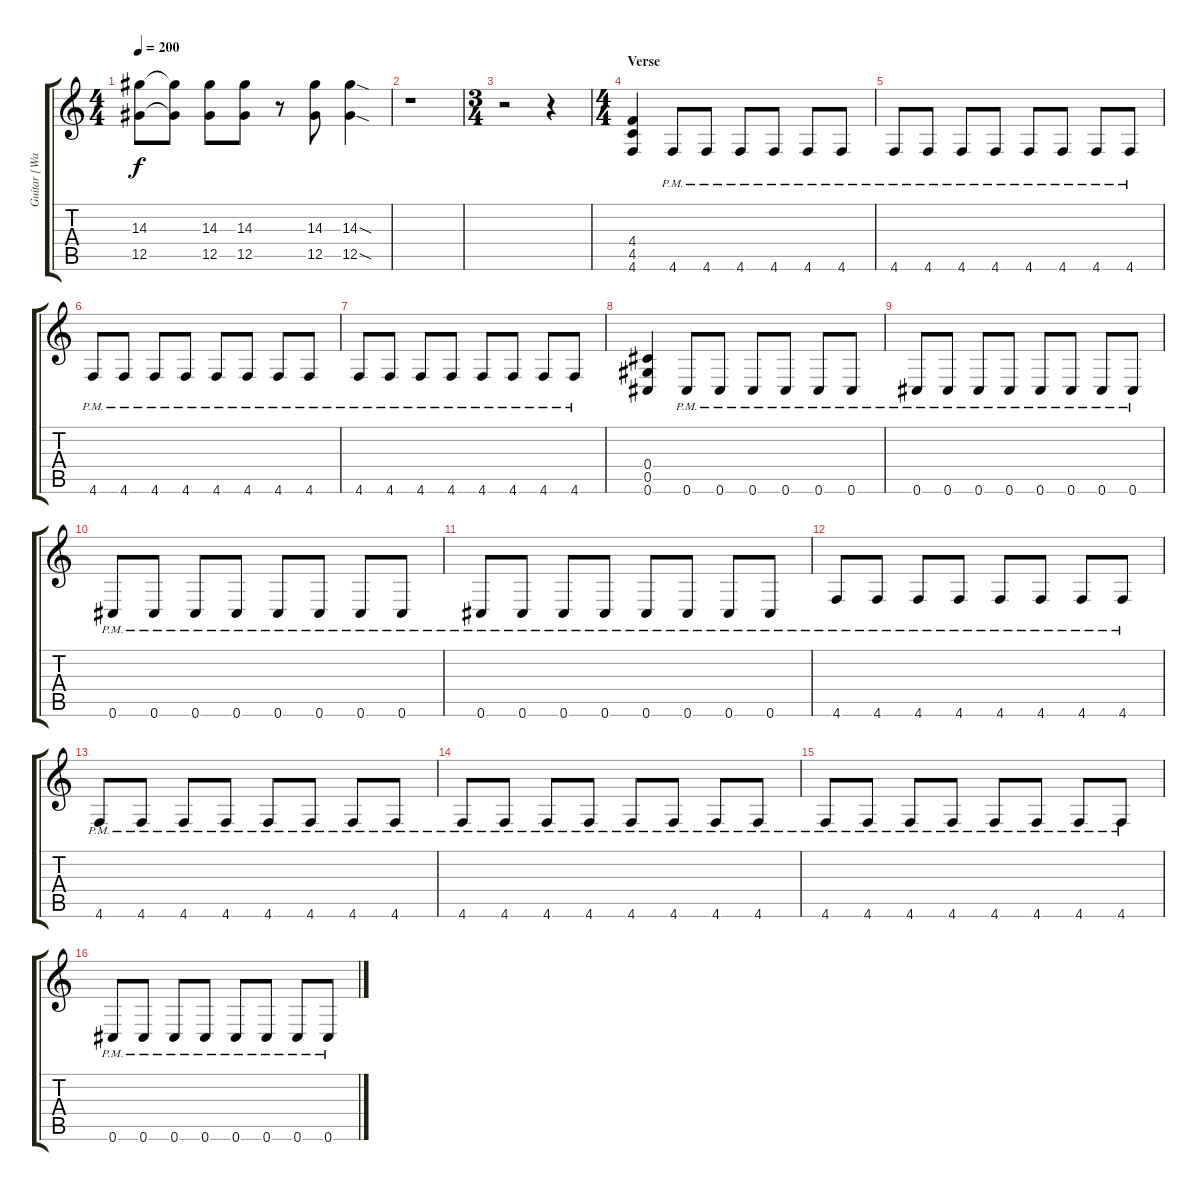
\track ("Guitar [Wade Preston]" "Guitar [Wa") {instrument overdrivenguitar}
\staff {score tabs}
\tuning (Eb4 Bb3 Gb3 Db3 Ab2 Db2) {hide}
\ts (4 4)
\tempo 200
\clef g2
\ks c
(14.3 12.5).8{dy f} (14.3{t} 12.5{t}).8 (14.3 12.5).8 (14.3 12.5).8 r.8 (14.3 12.5).8 (14.3{sod} 12.5{sod}).4 |
r.1 |
\ts (3 4)
r.2 r.4 |
\ts (4 4)
\section ("" "Verse")
(4.4 4.5 4.6).4{balance 11} 4.6{pm}.8 4.6{pm}.8 4.6{pm}.8 4.6{pm}.8 4.6{pm}.8 4.6{pm}.8 |
4.6{pm}.8 4.6{pm}.8 4.6{pm}.8 4.6{pm}.8 4.6{pm}.8 4.6{pm}.8 4.6{pm}.8 4.6{pm}.8 |
4.6{pm}.8 4.6{pm}.8 4.6{pm}.8 4.6{pm}.8 4.6{pm}.8 4.6{pm}.8 4.6{pm}.8 4.6{pm}.8 |
4.6{pm}.8 4.6{pm}.8 4.6{pm}.8 4.6{pm}.8 4.6{pm}.8 4.6{pm}.8 4.6{pm}.8 4.6{pm}.8 |
(0.4 0.5 0.6).4 0.6{pm}.8 0.6{pm}.8 0.6{pm}.8 0.6{pm}.8 0.6{pm}.8 0.6{pm}.8 |
0.6{pm}.8 0.6{pm}.8 0.6{pm}.8 0.6{pm}.8 0.6{pm}.8 0.6{pm}.8 0.6{pm}.8 0.6{pm}.8 |
0.6{pm}.8 0.6{pm}.8 0.6{pm}.8 0.6{pm}.8 0.6{pm}.8 0.6{pm}.8 0.6{pm}.8 0.6{pm}.8 |
0.6{pm}.8 0.6{pm}.8 0.6{pm}.8 0.6{pm}.8 0.6{pm}.8 0.6{pm}.8 0.6{pm}.8 0.6{pm}.8 |
4.6{pm}.8 4.6{pm}.8 4.6{pm}.8 4.6{pm}.8 4.6{pm}.8 4.6{pm}.8 4.6{pm}.8 4.6{pm}.8 |
4.6{pm}.8 4.6{pm}.8 4.6{pm}.8 4.6{pm}.8 4.6{pm}.8 4.6{pm}.8 4.6{pm}.8 4.6{pm}.8 |
4.6{pm}.8 4.6{pm}.8 4.6{pm}.8 4.6{pm}.8 4.6{pm}.8 4.6{pm}.8 4.6{pm}.8 4.6{pm}.8 |
4.6{pm}.8 4.6{pm}.8 4.6{pm}.8 4.6{pm}.8 4.6{pm}.8 4.6{pm}.8 4.6{pm}.8 4.6{pm}.8 |
0.6{pm}.8 0.6{pm}.8 0.6{pm}.8 0.6{pm}.8 0.6{pm}.8 0.6{pm}.8 0.6{pm}.8 0.6{pm}.8
